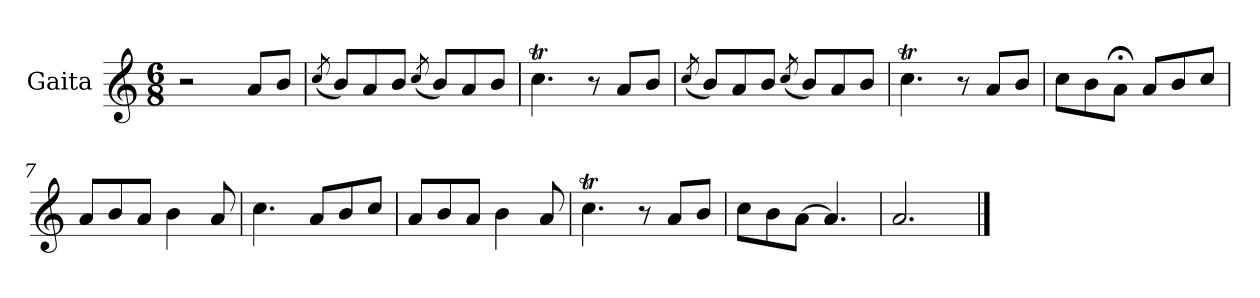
**kern
*part1
*staff1
*I"Gaita
*clefG2
*k[]
*M6/8
=1
2r
8a/L
8b/J
=2
(8qcc/
8b/L)
8a/
8b/J
(8qcc/
8b/L)
8a/
8b/J
=3
4.ccT\
8r
8a/L
8b/J
=4
(8qcc/
8b/L)
8a/
8b/J
(8qcc/
8b/L)
8a/
8b/J
=5
4.ccT\
8r
8a/L
8b/J
=6
8cc\L
8b\
8a;<\J
8a/L
8b/
8cc/J
=7
8a/L
8b/
8a/J
4b\
8a/
=8
4.cc\
8a/L
8b/
8cc/J
!!LO:LB:g=z
=9
8a/L
8b/
8a/J
4b\
8a/
=10
4.ccT\
8r
8a/L
8b/J
=11
8cc\L
8b\
[8a\J
4.a/]
=12
2.a/
==
*-
